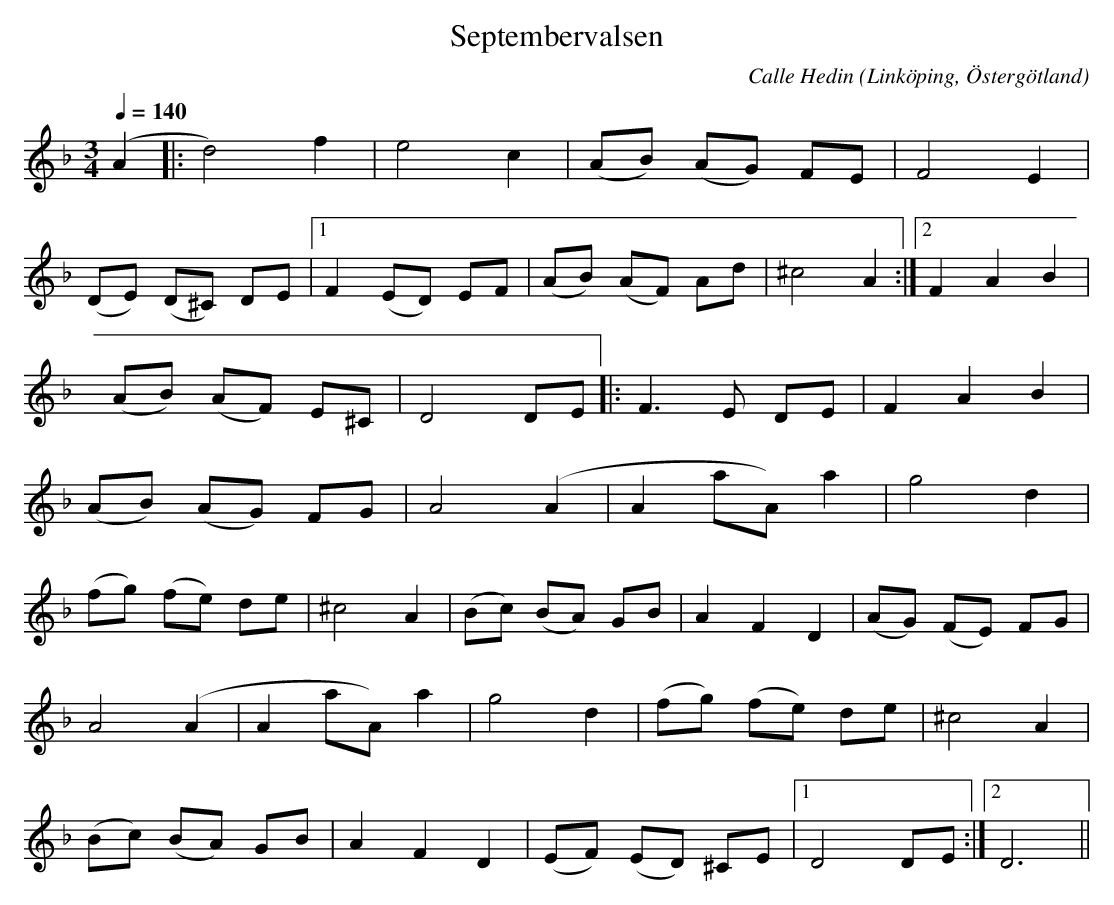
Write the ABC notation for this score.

X:1
T:Septembervalsen
C:Calle Hedin
O:Linköping, Östergötland
M:3/4
Q:1/4=140
K:Dm
(A2|:  d4) f2 |  e4 c2 | (AB) (AG) FE | F4 E2 |
  (DE) (D^C) DE |1 F2  (ED) EF | (AB) (AF) Ad | ^c4 A2 :|2 F2 A2 B2 |
(AB) (AF) E^C | D4 DE |:F3 E DE | F2 A2 B2 |
(AB) (AG) FG | A4 (A2 | A2 aA) a2 | g4 d2 |
(fg) (fe) de |  ^c4 A2 | (Bc) (BA) GB | A2 F2 D2 | (AG) (FE) FG |
  A4 (A2 | A2 aA) a2 | g4 d2  |(fg) (fe) de | ^c4 A2 |
 (Bc) (BA) GB | A2 F2 D2 | (EF) (ED)  ^CE |1  D4 DE :|2  D6 ||
